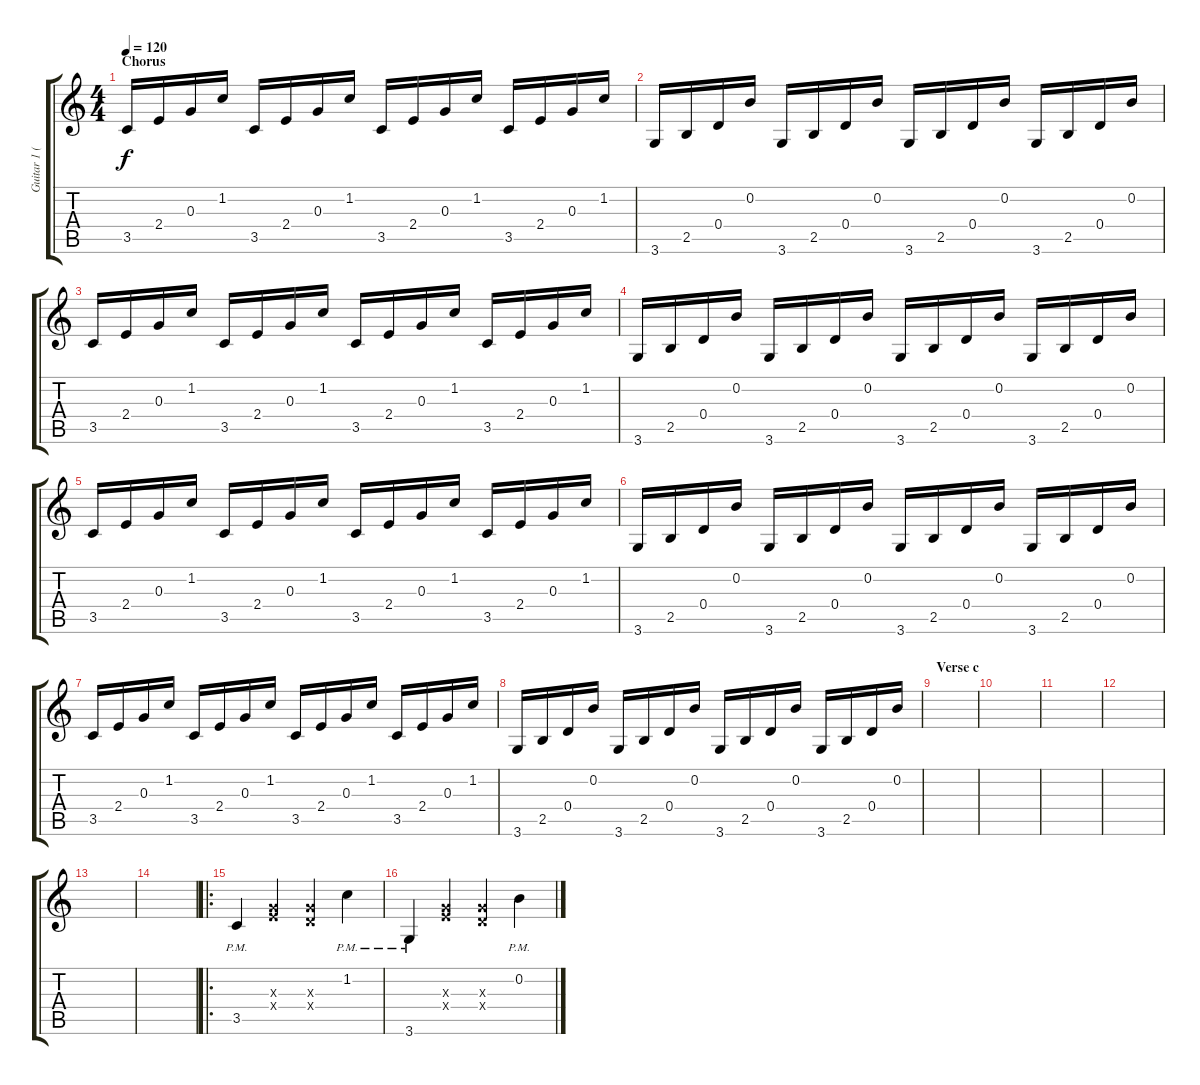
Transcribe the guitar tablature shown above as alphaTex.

\track ("Guitar 1 (electric)" "Guitar 1 (") {instrument overdrivenguitar}
\staff {score tabs}
\tuning (E4 B3 G3 D3 A2 E2) {hide}
\ts (4 4)
\section ("" "Chorus")
\tempo 120
\clef g2
\ks c
3.5.16{dy f volume 12 instrument overdrivenguitar} 2.4.16 0.3.16 1.2.16 3.5.16 2.4.16 0.3.16 1.2.16 3.5.16 2.4.16 0.3.16 1.2.16 3.5.16 2.4.16 0.3.16 1.2.16 |
3.6.16 2.5.16 0.4.16 0.2.16 3.6.16 2.5.16 0.4.16 0.2.16 3.6.16 2.5.16 0.4.16 0.2.16 3.6.16 2.5.16 0.4.16 0.2.16 |
3.5.16{volume 12 instrument overdrivenguitar} 2.4.16 0.3.16 1.2.16 3.5.16 2.4.16 0.3.16 1.2.16 3.5.16 2.4.16 0.3.16 1.2.16 3.5.16 2.4.16 0.3.16 1.2.16 |
3.6.16 2.5.16 0.4.16 0.2.16 3.6.16 2.5.16 0.4.16 0.2.16 3.6.16 2.5.16 0.4.16 0.2.16 3.6.16 2.5.16 0.4.16 0.2.16 |
3.5.16{volume 12 instrument overdrivenguitar} 2.4.16 0.3.16 1.2.16 3.5.16 2.4.16 0.3.16 1.2.16 3.5.16 2.4.16 0.3.16 1.2.16 3.5.16 2.4.16 0.3.16 1.2.16 |
3.6.16 2.5.16 0.4.16 0.2.16 3.6.16 2.5.16 0.4.16 0.2.16 3.6.16 2.5.16 0.4.16 0.2.16 3.6.16 2.5.16 0.4.16 0.2.16 |
3.5.16{volume 12 instrument overdrivenguitar} 2.4.16 0.3.16 1.2.16 3.5.16 2.4.16 0.3.16 1.2.16 3.5.16 2.4.16 0.3.16 1.2.16 3.5.16 2.4.16 0.3.16 1.2.16 |
3.6.16 2.5.16 0.4.16 0.2.16 3.6.16 2.5.16 0.4.16 0.2.16 3.6.16 2.5.16 0.4.16 0.2.16 3.6.16 2.5.16 0.4.16 0.2.16 |
\section ("" "Verse c")
|
|
|
|
|
|
\ro
\section ("" "")
3.5{pm}.4 (0.3{x} 2.4{x}).4 (0.3{x} 0.4{x}).4 1.2{pm}.4 |
3.6{pm}.4 (0.3{x} 2.4{x}).4 (0.3{x} 0.4{x}).4 0.2{pm}.4
